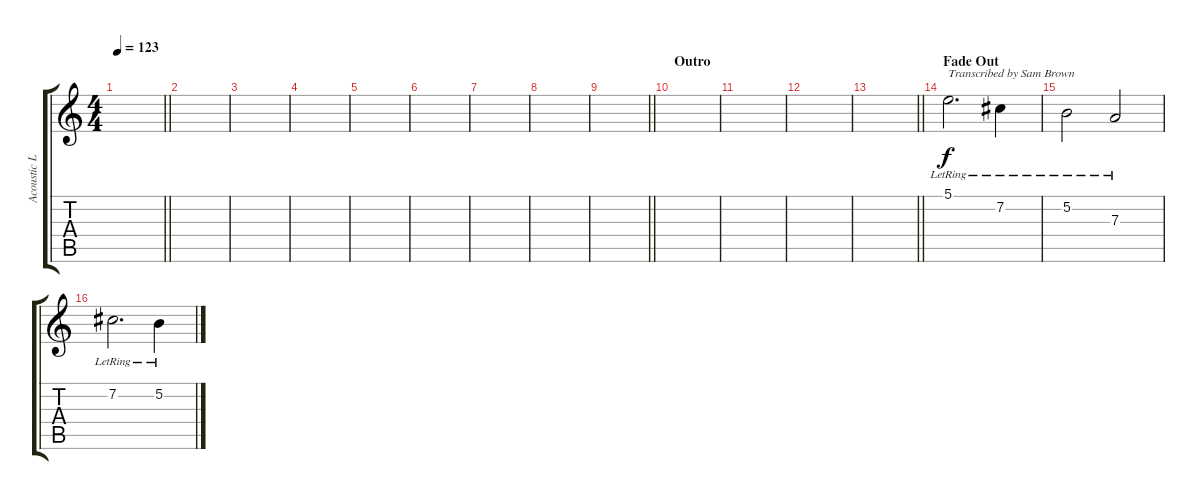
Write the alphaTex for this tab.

\track ("Acoustic Lead I" "Acoustic L") {instrument acousticguitarsteel}
\staff {score tabs}
\tuning (B3 Gb3 D3 A2 E2 B1) {hide}
\ts (4 4)
\tempo 123
\clef g2
\barLineRight lightlight
\ks c
|
\section ("" "")
|
|
|
|
|
|
|
\barLineRight lightlight
|
\section ("" "Outro")
|
|
|
\barLineRight lightlight
|
\section ("" "Fade Out")
5.1{lr}.2{d txt "Transcribed by Sam Brown" volume 7} 7.2{lr}.4 |
5.2{lr}.2 7.3{lr}.2 |
7.2{lr}.2{d} 5.2{lr}.4
